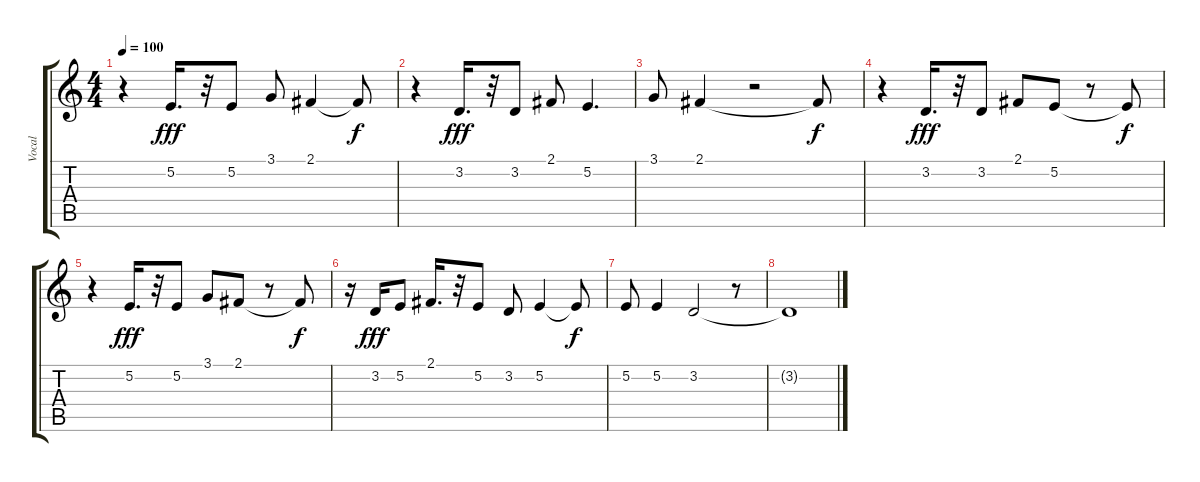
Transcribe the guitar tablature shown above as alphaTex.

\track ("Vocal" "Vocal") {instrument flute}
\staff {score tabs}
\tuning (E4 B3 G3 D3 A2 E2) {hide}
\ts (4 4)
\tempo 100
\clef g2
\ks c
r.4{dy f} 5.2.16{d dy fff} r.32 5.2.8 3.1.8 2.1.4 2.1{t}.8{dy f} |
r.4 3.2.16{d dy fff} r.32 3.2.8 2.1.8 5.2.4{d} |
3.1.8 2.1.4 r.2 2.1{t}.8{dy f} |
r.4 3.2.16{d dy fff} r.32 3.2.8 2.1.8 5.2.8 r.8 5.2{t}.8{dy f} |
r.4 5.2.16{d dy fff} r.32 5.2.8 3.1.8 2.1.8 r.8 2.1{t}.8{dy f} |
r.16 3.2.16{dy fff} 5.2.8 2.1.16{d} r.32 5.2.8 3.2.8 5.2.4 5.2{t}.8{dy f} |
5.2.8 5.2.4 3.2.2 r.8 |
3.2{t}.1
